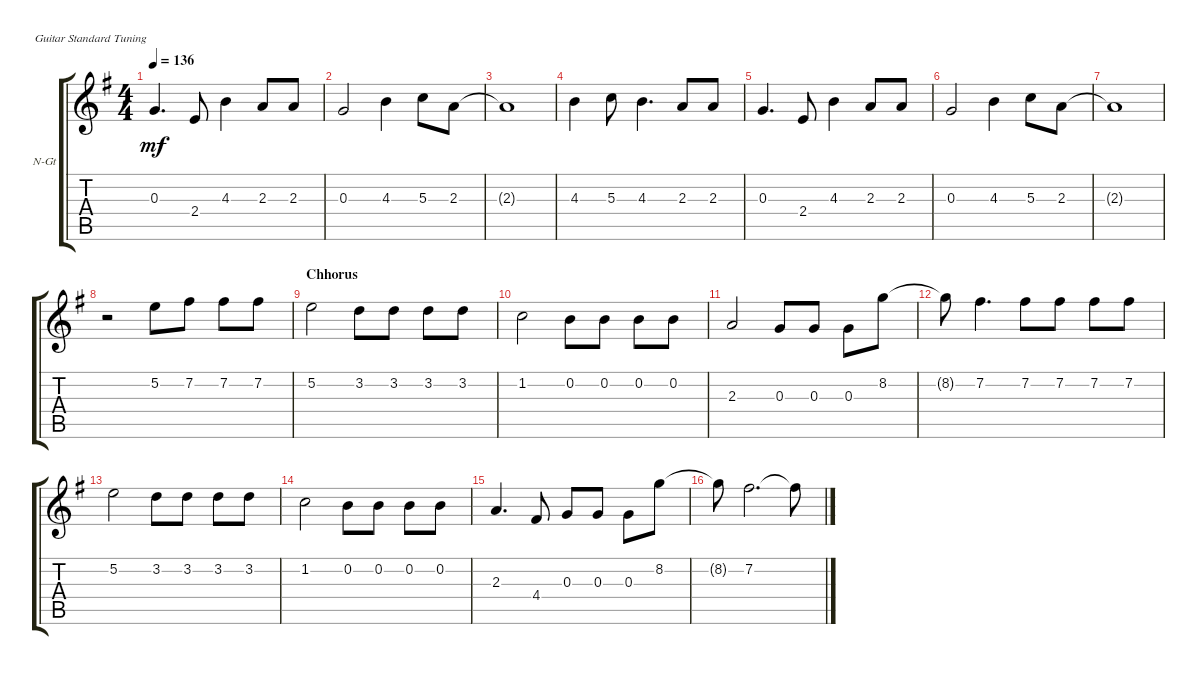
\defaultSystemsLayout 4
\bracketExtendMode groupsimilarinstruments
\firstSystemTrackNameOrientation horizontal
\otherSystemsTrackNameOrientation horizontal
\track ("GOLOS" "N-Gt") {instrument acousticguitarnylon}
\staff {score tabs}
\tuning (E4 B3 G3 D3 A2 E2)
\ts (4 4)
\tempo 136
\clef g2
\scale
0.333333
\ks eminor
0.3.4{d dy mf} 2.4.8 4.3.4 2.3.8 2.3.8 |
\scale
0.333333 0.3.2 4.3.4 5.3.8 2.3.8 |
\scale
0.333333 2.3{t}.1 |
\scale
0.333333 4.3.4 5.3.8 4.3.4{d} 2.3.8 2.3.8 |
\scale
0.333333 0.3.4{d} 2.4.8 4.3.4 2.3.8 2.3.8 |
\scale
0.333333 0.3.2 4.3.4 5.3.8 2.3.8 |
\scale
0.333333 2.3{t}.1 |
\scale
0.333333 r.2 5.2.8 7.2.8 7.2.8 7.2.8 |
\section ("" "Chhorus")
\scale
0.333333 5.2.2 3.2.8 3.2.8 3.2.8 3.2.8 |
\scale
0.333333 1.2.2 0.2.8 0.2.8 0.2.8 0.2.8 |
\scale
0.333333 2.3.2 0.3.8 0.3.8 0.3.8 8.2.8 |
\scale
0.333333 8.2{t}.8 7.2.4{d} 7.2.8 7.2.8 7.2.8 7.2.8 |
\scale
0.333333 5.2.2 3.2.8 3.2.8 3.2.8 3.2.8 |
\scale
0.333333 1.2.2 0.2.8 0.2.8 0.2.8 0.2.8 |
\scale
0.333333 2.3.4{d} 4.4.8 0.3.8 0.3.8 0.3.8 8.2.8 |
\scale
0.333333 8.2{t}.8 7.2.2{d} 7.2{t}.8
